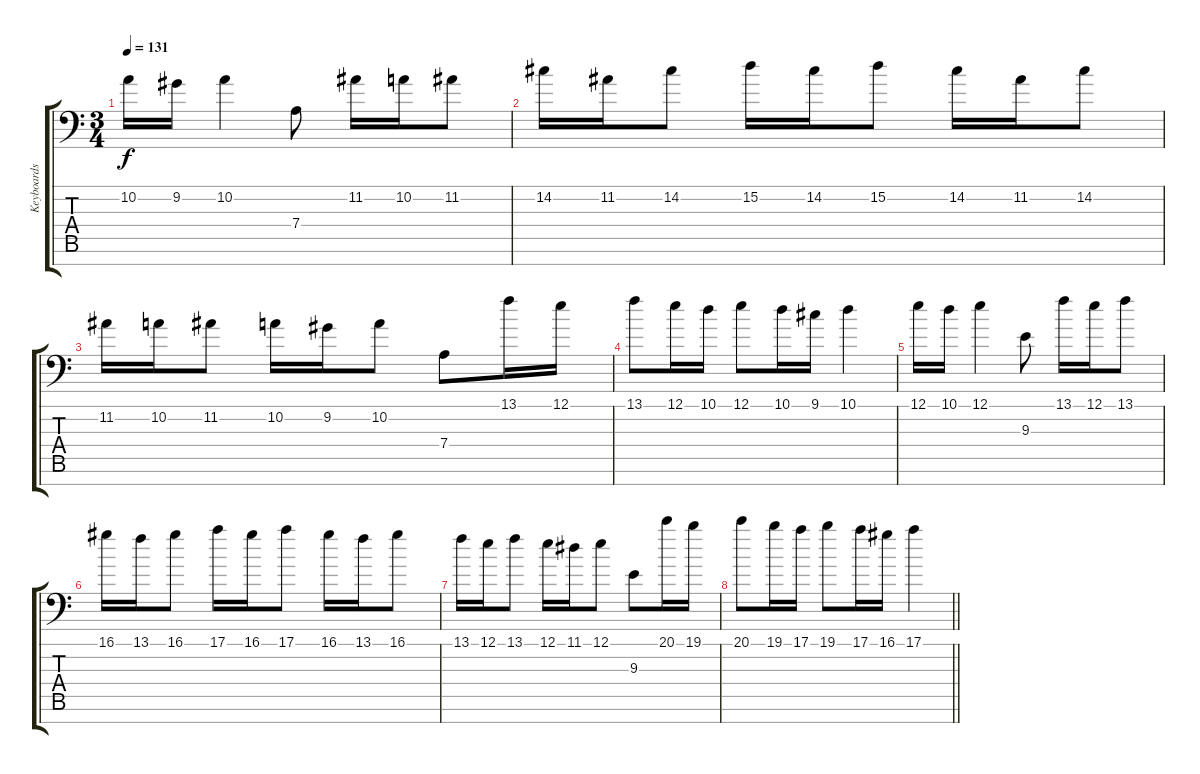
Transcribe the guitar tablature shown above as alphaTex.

\track ("Keyboards 1" "Keyboards ") {instrument rockorgan}
\staff {score tabs}
\tuning (E4 B3 G3 D3 A2 E2 A1) {hide}
\ts (3 4)
\tempo 131
\clef f4
\ks c
10.2.16{dy f} 9.2.16 10.2.4 7.4.8 11.2.16 10.2.16 11.2.8 |
14.2.16 11.2.16 14.2.8 15.2.16 14.2.16 15.2.8 14.2.16 11.2.16 14.2.8 |
11.2.16 10.2.16 11.2.8 10.2.16 9.2.16 10.2.8 7.4.8 13.1.16 12.1.16 |
13.1.8 12.1.16 10.1.16 12.1.8 10.1.16 9.1.16 10.1.4 |
12.1.16 10.1.16 12.1.4 9.3.8 13.1.16 12.1.16 13.1.8 |
16.1.16 13.1.16 16.1.8 17.1.16 16.1.16 17.1.8 16.1.16 13.1.16 16.1.8 |
13.1.16 12.1.16 13.1.8 12.1.16 11.1.16 12.1.8 9.3.8 20.1.16 19.1.16 |
\barLineRight lightlight
20.1.8 19.1.16 17.1.16 19.1.8 17.1.16 16.1.16 17.1.4
